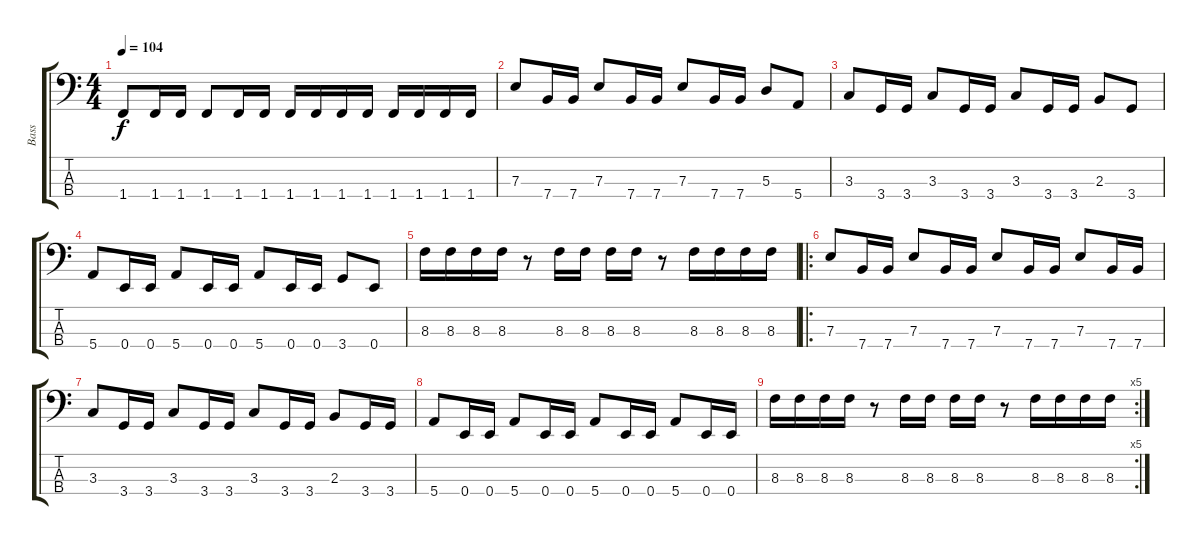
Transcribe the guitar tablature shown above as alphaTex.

\track ("Bass" "Bass") {instrument electricbasspick}
\staff {score tabs}
\tuning (G2 D2 A1 E1) {hide}
\ts (4 4)
\tempo 104
\clef f4
\ks c
1.4.8{dy f} 1.4.16 1.4.16 1.4.8 1.4.16 1.4.16 1.4.16 1.4.16 1.4.16 1.4.16 1.4.16 1.4.16 1.4.16 1.4.16 |
7.3.8 7.4.16 7.4.16 7.3.8 7.4.16 7.4.16 7.3.8 7.4.16 7.4.16 5.3.8 5.4.8 |
3.3.8 3.4.16 3.4.16 3.3.8 3.4.16 3.4.16 3.3.8 3.4.16 3.4.16 2.3.8 3.4.8 |
5.4.8 0.4.16 0.4.16 5.4.8 0.4.16 0.4.16 5.4.8 0.4.16 0.4.16 3.4.8 0.4.8 |
8.3.16 8.3.16 8.3.16 8.3.16 r.8 8.3.16 8.3.16 8.3.16 8.3.16 r.8 8.3.16 8.3.16 8.3.16 8.3.16 |
\ro
7.3.8 7.4.16 7.4.16 7.3.8 7.4.16 7.4.16 7.3.8 7.4.16 7.4.16 7.3.8 7.4.16 7.4.16 |
3.3.8 3.4.16 3.4.16 3.3.8 3.4.16 3.4.16 3.3.8 3.4.16 3.4.16 2.3.8 3.4.16 3.4.16 |
5.4.8 0.4.16 0.4.16 5.4.8 0.4.16 0.4.16 5.4.8 0.4.16 0.4.16 5.4.8 0.4.16 0.4.16 |
\rc 5
8.3.16 8.3.16 8.3.16 8.3.16 r.8 8.3.16 8.3.16 8.3.16 8.3.16 r.8 8.3.16 8.3.16 8.3.16 8.3.16
